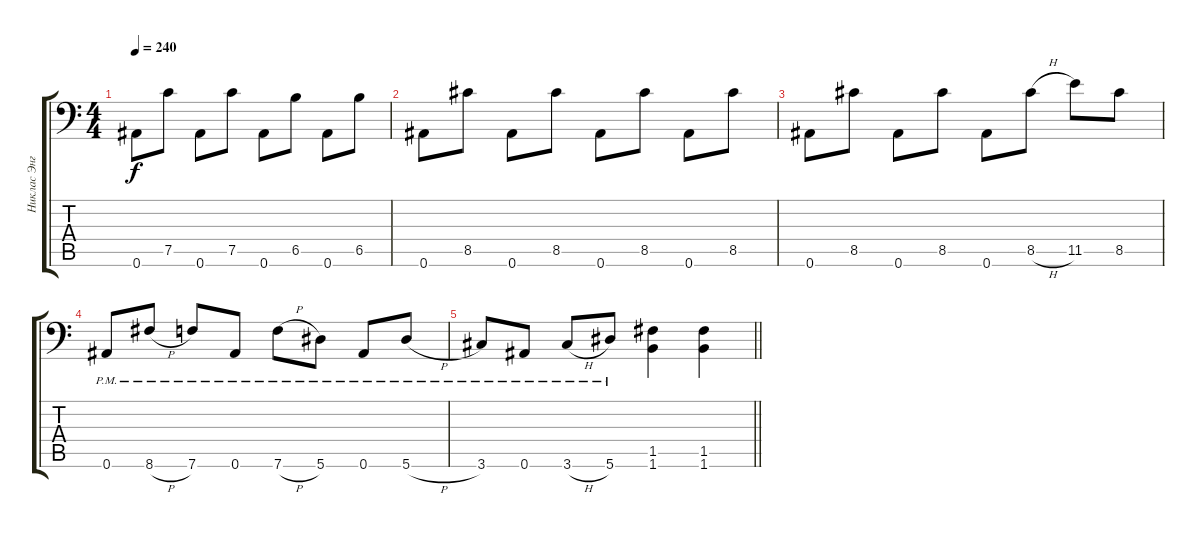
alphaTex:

\track ("Никлас Энгелин(уже он)" "Никлас Энг") {instrument distortionguitar}
\staff {score tabs}
\tuning (C4 G3 Eb3 Bb2 F2 Bb1) {hide}
\ts (4 4)
\tempo 240
\clef f4
\ks c
0.6.8{dy f} 7.5.8 0.6.8 7.5.8 0.6.8 6.5.8 0.6.8 6.5.8 |
0.6.8 8.5.8 0.6.8 8.5.8 0.6.8 8.5.8 0.6.8 8.5.8 |
0.6.8 8.5.8 0.6.8 8.5.8 0.6.8 8.5{h}.8 11.5.8 8.5.8 |
0.6{pm}.8 8.6{h pm}.8 7.6{pm}.8 0.6{pm}.8 7.6{h pm}.8 5.6{pm}.8 0.6{pm}.8 5.6{h pm}.8 |
\barLineRight lightlight
3.6{pm}.8 0.6{pm}.8 3.6{h pm}.8 5.6{pm}.8 (1.5 1.6).4 (1.5 1.6).4
